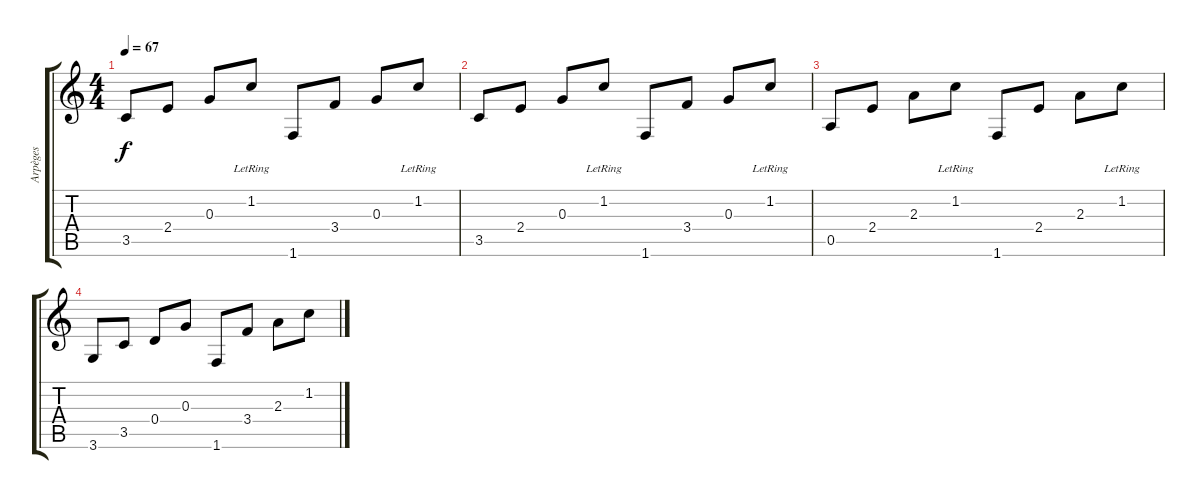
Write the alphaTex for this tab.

\track ("Arpèges" "Arpèges") {instrument electricguitarclean}
\staff {score tabs}
\tuning (E4 B3 G3 D3 A2 E2) {hide}
\ts (4 4)
\tempo 67
\clef g2
\ks c
3.5.8{dy f} 2.4.8 0.3.8 1.2{lr}.8 1.6.8 3.4.8 0.3.8 1.2{lr}.8 |
3.5.8 2.4.8 0.3.8 1.2{lr}.8 1.6.8 3.4.8 0.3.8 1.2{lr}.8 |
0.5.8 2.4.8 2.3.8 1.2{lr}.8 1.6.8 2.4.8 2.3.8 1.2{lr}.8 |
3.6.8 3.5.8 0.4.8 0.3.8 1.6.8 3.4.8 2.3.8 1.2.8
